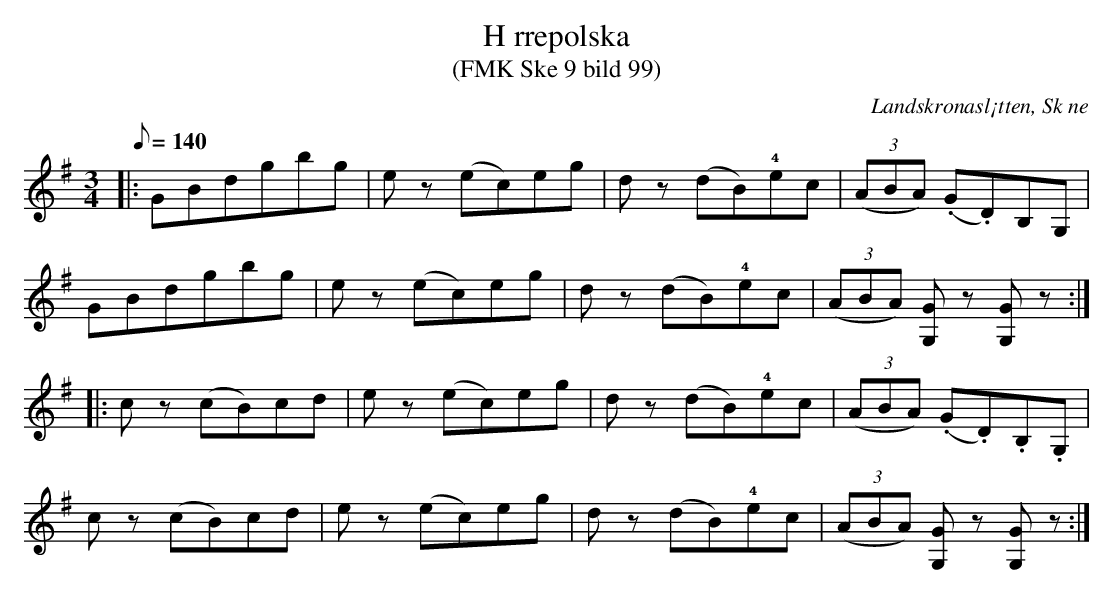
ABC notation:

X:1
T:H rrepolska
T:(FMK Ske 9 bild 99)
O:Landskronasl¡tten, Sk ne
M:3/4
L:1/8
Q:140
K:G
|: GBdgbg | ez (ec)eg | dz (dB)!4!ec | (3(ABA) (.G.D)B,G, |
 GBdgbg | ez (ec)eg | dz (dB!4!)ec | (3(ABA) [GG,]z [GG,]z ::
 cz (cB)cd | ez (ec)eg | dz (dB)!4!ec | (3(ABA) (.G.D).B,.G,  |
 cz (cB)cd | ez (ec)eg | dz (dB)!4!ec | (3(ABA)  [GG,]z [GG,]z  :|
